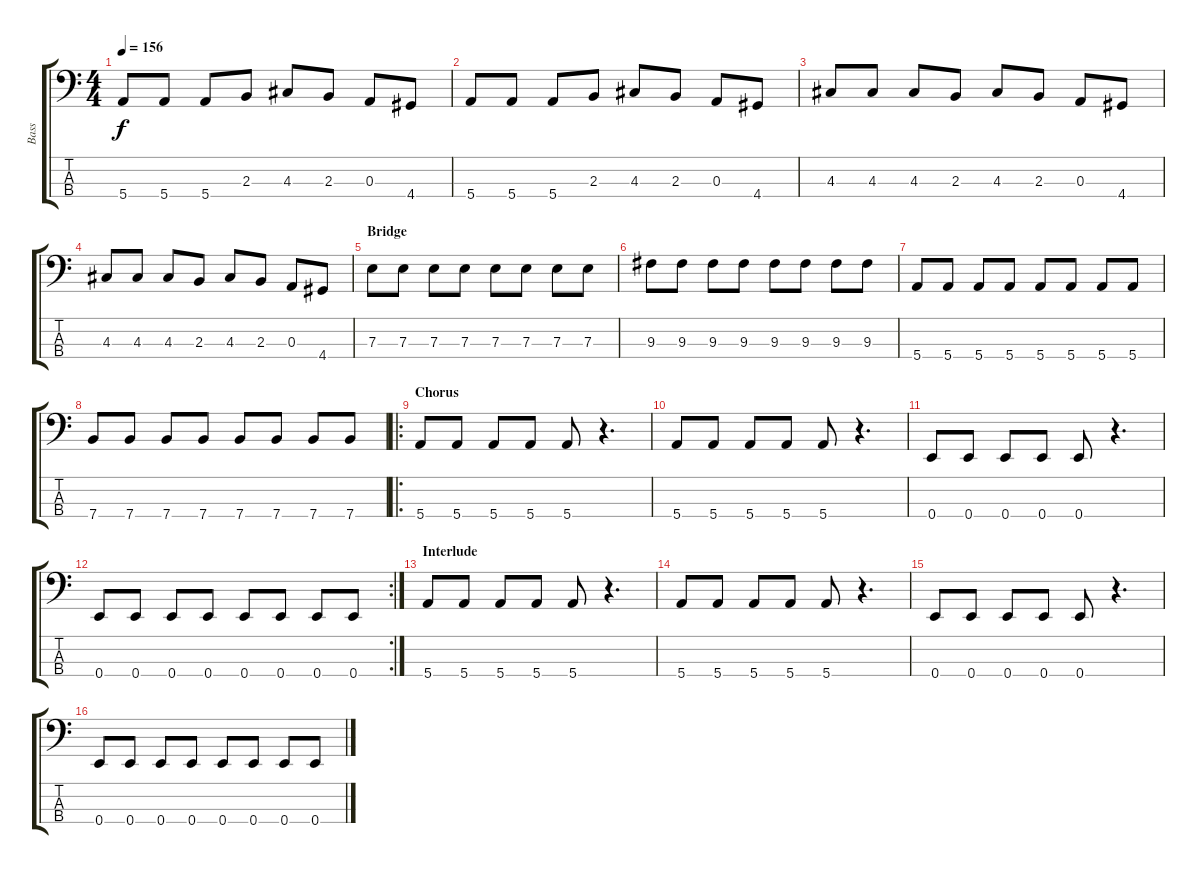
\track ("Bass" "Bass") {instrument synthbass2}
\staff {score tabs}
\tuning (G2 D2 A1 E1) {hide}
\ts (4 4)
\tempo 156
\clef f4
\ks c
5.4.8{dy f} 5.4.8 5.4.8 2.3.8 4.3.8 2.3.8 0.3.8 4.4.8 |
5.4.8 5.4.8 5.4.8 2.3.8 4.3.8 2.3.8 0.3.8 4.4.8 |
4.3.8 4.3.8 4.3.8 2.3.8 4.3.8 2.3.8 0.3.8 4.4.8 |
4.3.8 4.3.8 4.3.8 2.3.8 4.3.8 2.3.8 0.3.8 4.4.8 |
\section ("" "Bridge")
7.3.8 7.3.8 7.3.8 7.3.8 7.3.8 7.3.8 7.3.8 7.3.8 |
9.3.8 9.3.8 9.3.8 9.3.8 9.3.8 9.3.8 9.3.8 9.3.8 |
5.4.8 5.4.8 5.4.8 5.4.8 5.4.8 5.4.8 5.4.8 5.4.8 |
7.4.8 7.4.8 7.4.8 7.4.8 7.4.8 7.4.8 7.4.8 7.4.8 |
\ro
\section ("" "Chorus")
5.4.8 5.4.8 5.4.8 5.4.8 5.4.8 r.4{d} |
5.4.8 5.4.8 5.4.8 5.4.8 5.4.8 r.4{d} |
0.4.8 0.4.8 0.4.8 0.4.8 0.4.8 r.4{d} |
\rc 2
0.4.8 0.4.8 0.4.8 0.4.8 0.4.8 0.4.8 0.4.8 0.4.8 |
\section ("" "Interlude")
5.4.8 5.4.8 5.4.8 5.4.8 5.4.8 r.4{d} |
5.4.8 5.4.8 5.4.8 5.4.8 5.4.8 r.4{d} |
0.4.8 0.4.8 0.4.8 0.4.8 0.4.8 r.4{d} |
0.4.8 0.4.8 0.4.8 0.4.8 0.4.8 0.4.8 0.4.8 0.4.8
